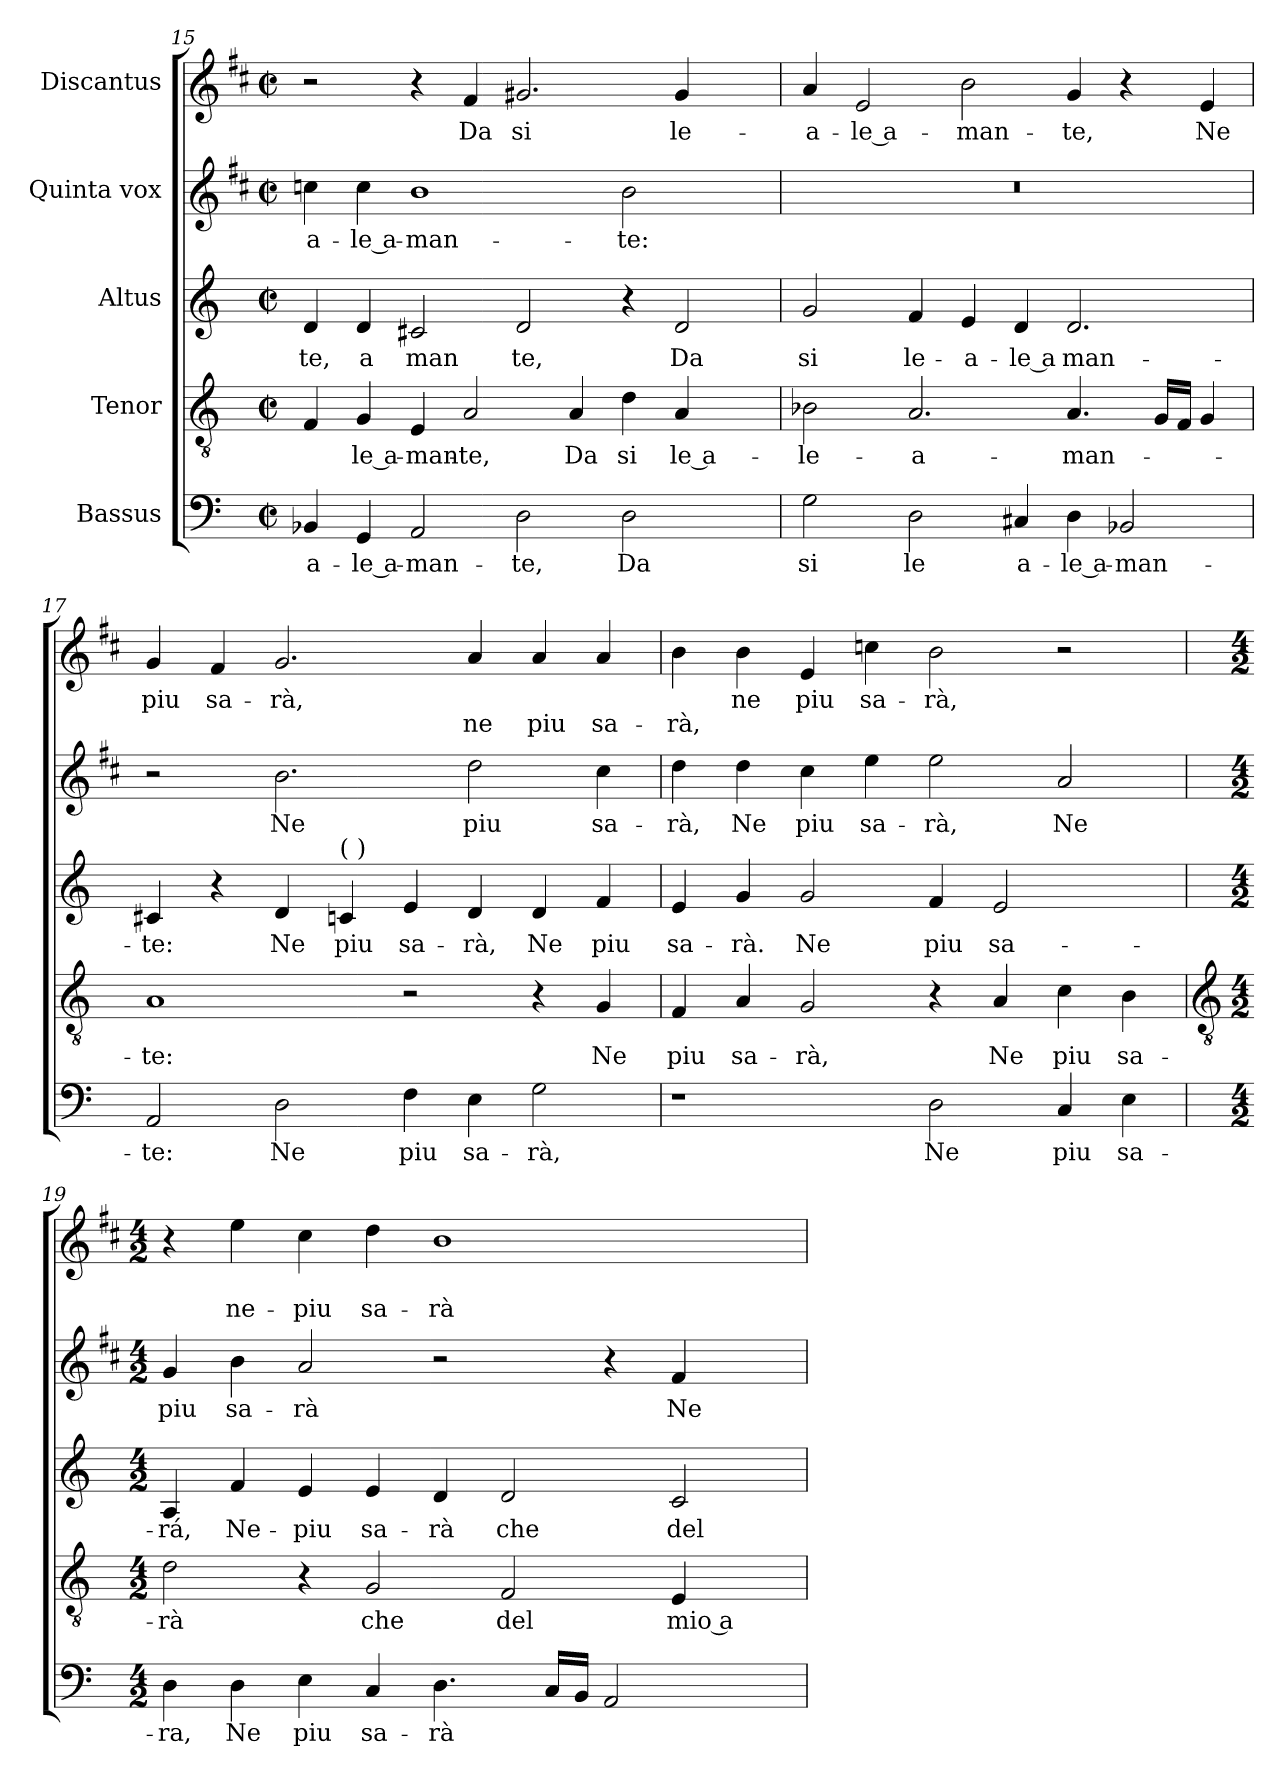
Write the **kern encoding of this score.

**kern	**text	**kern	**text	**kern	**text	**kern	**text	**kern	**text	**text
*part5	*part5	*part4	*part4	*part3	*part3	*part2	*part2	*part1	*part1	*part1
*staff5	*staff5	*staff4	*staff4	*staff3	*staff3	*staff2	*staff2	*staff1	*staff1	*staff1
*I"Bassus	*	*I"Tenor	*	*I"Altus	*	*I"Quinta vox	*	*I"Discantus	*	*
!!LO:LB:g=z
*clefF4	*	*clefGv2	*	*clefG2	*	*clefG2	*	*clefG2	*	*
*	*	*	*	*	*	*ITrd1c2	*	*ITrd1c2	*	*
*k[]	*	*k[]	*	*k[]	*	*k[]	*	*k[]	*	*
*C:	*	*C:	*	*C:	*	*C:	*	*C:	*	*
*M4/2	*	*M4/2	*	*M4/2	*	*M4/2	*	*M4/2	*	*
*met(c|)	*	*met(c|)	*	*met(c|)	*	*met(c|)	*	*met(c|)	*	*
=15	=15	=15	=15	=15	=15	=15	=15	=15	=15	=15
!	!LO:LY:b	!	!	!	!LO:LY:b	!	!LO:LY:b	!	!	!
4BB-X	-a-	4F	.	4d	-te,	4b-X	-a-	2r	.	.
!	!LO:LY:b	!	!LO:LY:b	!	!LO:LY:b	!	!LO:LY:b	!	!	!
4GG	-le a-	4G	le a-	4d	a	4b-	-le a-	.	.	.
!	!LO:LY:b	!	!LO:LY:b	!	!LO:LY:b	!	!LO:LY:b	!	!	!
2AA	-man-	4E	-man-	2c#X	man	1a	-man-	4r	.	.
!	!	!	!LO:LY:b	!	!	!	!	!	!LO:LY:b	!
.	.	2A	-te,	.	.	.	.	4e	Da	.
!	!LO:LY:b	!	!	!	!LO:LY:b	!	!	!	!LO:LY:b	!
2D	-te,	.	.	2d	te,	.	.	2.f#X	si	.
!	!	!	!LO:LY:b	!	!	!	!	!	!	!
.	.	4A	Da	.	.	.	.	.	.	.
!	!LO:LY:b	!	!LO:LY:b	!	!	!	!LO:LY:b	!	!	!
2D	Da	4d	si	4r	.	2a	-te:	.	.	.
!	!	!	!LO:LY:b	!	!LO:LY:b	!	!	!	!LO:LY:b	!
.	.	4A	le a-	2d	Da	.	.	4f#	le-	.
4ryy	.	4ryy	.	.	.	4ryy	.	4ryy	.	.
=16	=16	=16	=16	=16	=16	=16	=16	=16	=16	=16
!	!LO:LY:b	!	!LO:LY:b	!	!LO:LY:b	!	!	!	!LO:LY:b	!
2G	si	2B-X	-le-	2g	-si	0r	.	4g	-a-	.
!	!	!	!	!	!	!	!	!	!LO:LY:b	!
.	.	.	.	.	.	.	.	2d	-le a-	.
!	!LO:LY:b	!	!LO:LY:b	!	!LO:LY:b	!	!	!	!	!
2D	le	2.A	-a-	4f	le-	.	.	.	.	.
!	!	!	!	!	!LO:LY:b	!	!	!	!LO:LY:b	!
.	.	.	.	4e	-a-	.	.	2a	-man-	.
!	!LO:LY:b	!	!	!	!LO:LY:b	!	!	!	!	!
4C#X	a-	.	.	4d	-le a	.	.	.	.	.
!	!LO:LY:b	!	!LO:LY:b	!	!LO:LY:b	!	!	!	!LO:LY:b	!
4D	-le a-	4.A	-man-	2.d	man-	.	.	4f	-te,	.
!	!LO:LY:b	!	!	!	!	!	!	!	!	!
2BB-X	-man-	.	.	.	.	.	.	4r	.	.
.	.	16GLL	.	.	.	.	.	.	.	.
.	.	16FJJ	.	.	.	.	.	.	.	.
!	!	!	!	!	!	!	!	!	!LO:LY:b	!
.	.	4G	.	.	.	.	.	4d	Ne	.
=17	=17	=17	=17	=17	=17	=17	=17	=17	=17	=17
!	!LO:LY:b	!	!LO:LY:b	!	!LO:LY:b	!	!	!	!LO:LY:b	!
2AA	-te:	1A	-te:	4c#X	-te:	2r	.	4f	piu	.
!	!	!	!	!	!	!	!	!	!LO:LY:b	!
.	.	.	.	4r	.	.	.	4e	sa-	.
!	!LO:LY:b	!	!	!	!LO:LY:b	!	!LO:LY:b	!	!LO:LY:b	!
2D	Ne	.	.	4d	Ne	2.a	Ne	2.f	-rà,	.
!	!	!	!	!LO:TX:a:t=(  )	!	!	!	!	!	!
!	!	!	!	!	!LO:LY:b	!	!	!	!	!
.	.	.	.	4c	piu	.	.	.	.	.
!	!LO:LY:b	!	!	!	!LO:LY:b	!	!	!	!	!
4F	piu	2r	.	4e	sa-	.	.	.	.	.
!	!LO:LY:b	!	!	!	!LO:LY:b	!	!LO:LY:b	!	!	!LO:LY:b
4E	sa-	.	.	4d	-rà,	2cc	piu	4g	.	ne
!	!LO:LY:b	!	!	!	!LO:LY:b	!	!	!	!	!LO:LY:b
2G	-rà,	4r	.	4d	Ne	.	.	4g	.	piu
!	!	!	!LO:LY:b	!	!LO:LY:b	!	!LO:LY:b	!	!	!LO:LY:b
.	.	4G	Ne	4f	piu	4b	sa-	4g	.	sa-
=18	=18	=18	=18	=18	=18	=18	=18	=18	=18	=18
!	!	!	!LO:LY:b	!	!LO:LY:b	!	!LO:LY:b	!	!	!LO:LY:b
1r	.	4F	piu	4e	sa-	4cc	-rà,	4a	.	-rà,
!	!	!	!LO:LY:b	!	!LO:LY:b	!	!LO:LY:b	!	!LO:LY:b	!
.	.	4A	sa-	4g	-rà.	4cc	Ne	4a	ne	.
!	!	!	!LO:LY:b	!	!LO:LY:b	!	!LO:LY:b	!	!LO:LY:b	!
.	.	2G	-rà,	2g	Ne	4b	piu	4d	piu	.
!	!	!	!	!	!	!	!LO:LY:b	!	!LO:LY:b	!
.	.	.	.	.	.	4dd	sa-	4b-X	sa-	.
!	!LO:LY:b	!	!	!	!LO:LY:b	!	!LO:LY:b	!	!LO:LY:b	!
2D	Ne	4r	.	4f	piu	2dd	-rà,	2a	-rà,	.
!	!	!	!LO:LY:b	!	!LO:LY:b	!	!	!	!	!
.	.	4A	Ne	2e	sa-	.	.	.	.	.
!	!LO:LY:b	!	!LO:LY:b	!	!	!	!LO:LY:b	!	!	!
4C	piu	4c	piu	.	.	2g	Ne	2r	.	.
!	!LO:LY:b	!	!LO:LY:b	!	!	!	!	!	!	!
4E	sa-	4B	sa-	4ryy	.	.	.	.	.	.
!!LO:LB:g=z
=19	=19	=19	=19	=19	=19	=19	=19	=19	=19	=19
*	*	*clefGv2	*	*	*	*	*	*	*	*
*M4/2	*	*M4/2	*	*M4/2	*	*M4/2	*	*M4/2	*	*
!	!LO:LY:b	!	!LO:LY:b	!	!LO:LY:b	!	!LO:LY:b	!	!	!
4D	-ra,	2d	-rà	4A	-rá,	4f	piu	4r	.	.
!	!LO:LY:b	!	!	!	!LO:LY:b	!	!LO:LY:b	!	!	!LO:LY:b
4D	Ne	.	.	4f	Ne-	4a	sa-	4dd	.	ne-
!	!LO:LY:b	!	!	!	!LO:LY:b	!	!LO:LY:b	!	!	!LO:LY:b
4E	piu	4r	.	4e	-piu	2g	-rà	4b	.	-piu
!	!LO:LY:b	!	!LO:LY:b	!	!LO:LY:b	!	!	!	!	!LO:LY:b
4C	sa-	2G	che	4e	sa-	.	.	4cc	.	sa-
!	!LO:LY:b	!	!	!	!LO:LY:b	!	!	!	!	!LO:LY:b
4.D	-rà	.	.	4d	-rà	2r	.	1a	.	-rà
!	!	!	!LO:LY:b	!	!LO:LY:b	!	!	!	!	!
.	.	2F	del	2d	che	.	.	.	.	.
16CLL	.	.	.	.	.	.	.	.	.	.
16BBJJ	.	.	.	.	.	.	.	.	.	.
2AA	.	.	.	.	.	4r	.	.	.	.
!	!	!	!LO:LY:b	!	!LO:LY:b	!	!LO:LY:b	!	!	!
.	.	4E	mio a-	2c	del-	4e	Ne	.	.	.
4ryy	.	4ryy	.	.	.	4ryy	.	4ryy	.	.
=	=	=	=	=	=	=	=	=	=	=
*-	*-	*-	*-	*-	*-	*-	*-	*-	*-	*-
